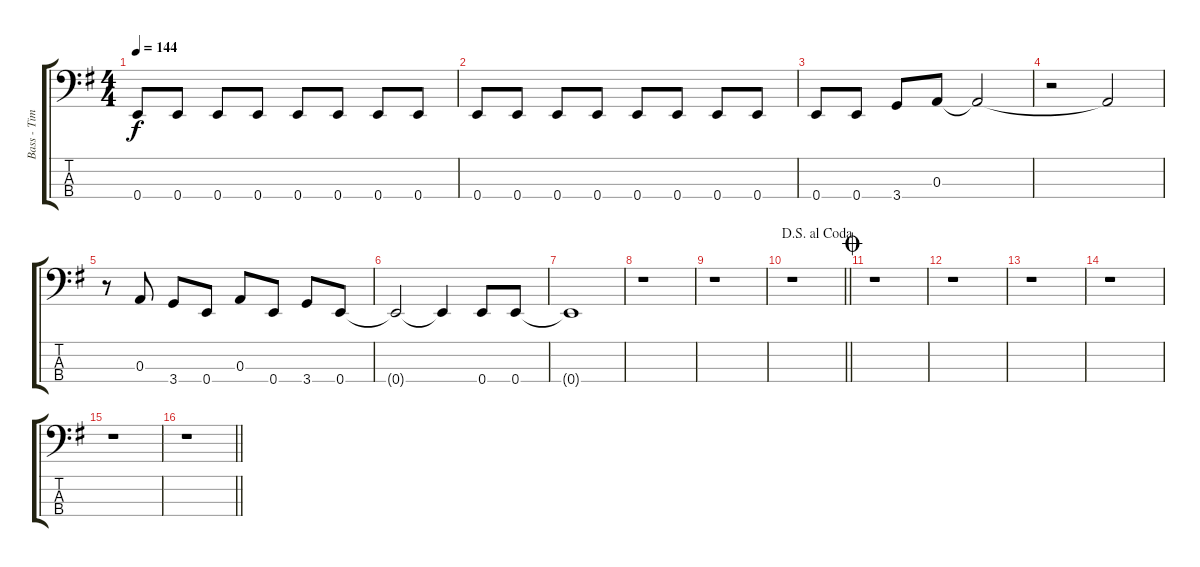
\track ("Bass - Tim Tim" "Bass - Tim") {instrument electricbasspick}
\staff {score tabs}
\tuning (G2 D2 A1 E1) {hide}
\ts (4 4)
\tempo 144
\clef f4
\ks g
0.4.8{dy f} 0.4.8 0.4.8 0.4.8 0.4.8 0.4.8 0.4.8 0.4.8 |
0.4.8 0.4.8 0.4.8 0.4.8 0.4.8 0.4.8 0.4.8 0.4.8 |
0.4.8 0.4.8 3.4.8 0.3.8 0.3{t}.2 |
r.2 0.3{t}.2 |
r.8 0.3.8 3.4.8 0.4.8 0.3.8 0.4.8 3.4.8 0.4.8 |
0.4{t}.2 0.4{t}.4 0.4.8 0.4.8 |
0.4{t}.1 |
r.1 |
r.1 |
\jump dalsegnoalcoda
\barLineRight lightlight
r.1 |
\jump coda
r.1 |
r.1 |
r.1 |
r.1 |
r.1 |
\barLineRight lightlight
r.1
